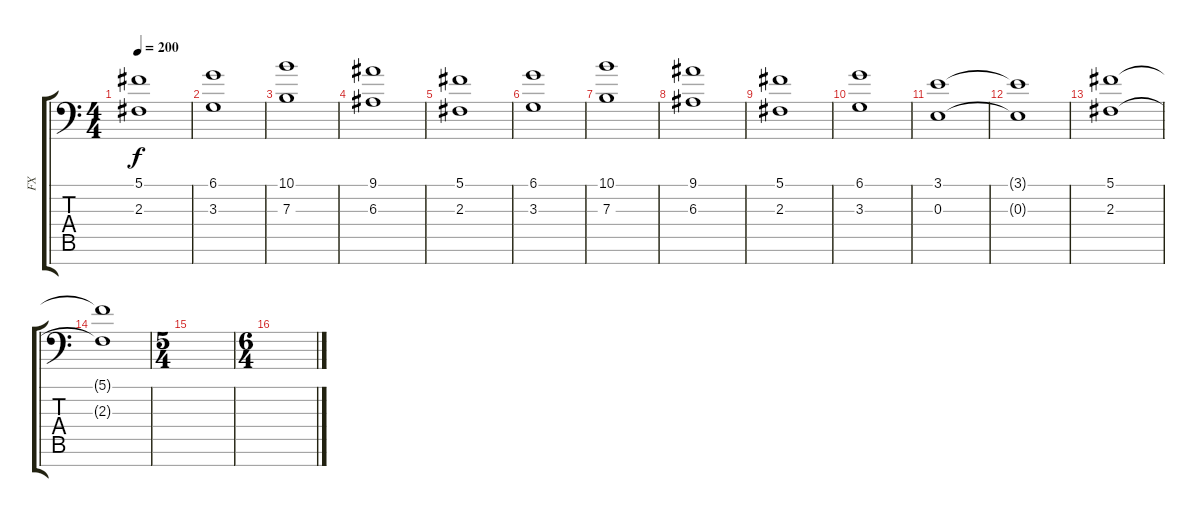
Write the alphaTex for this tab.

\track ("FX" "FX") {instrument synthstrings1}
\staff {score tabs}
\tuning (Db4 Ab3 E3 B2 Gb2 B1 Gb1) {hide}
\ts (4 4)
\tempo 200
\clef f4
\ks c
(5.1 2.3).1{dy f} |
(6.1 3.3).1 |
(10.1 7.3).1 |
(9.1 6.3).1 |
(5.1 2.3).1 |
(6.1 3.3).1 |
(10.1 7.3).1 |
(9.1 6.3).1 |
(5.1 2.3).1 |
(6.1 3.3).1 |
(3.1 0.3).1 |
(3.1{t} 0.3{t}).1 |
(5.1 2.3).1 |
(5.1{t} 2.3{t}).1 |
\ts (5 4)
|
\ts (6 4)
